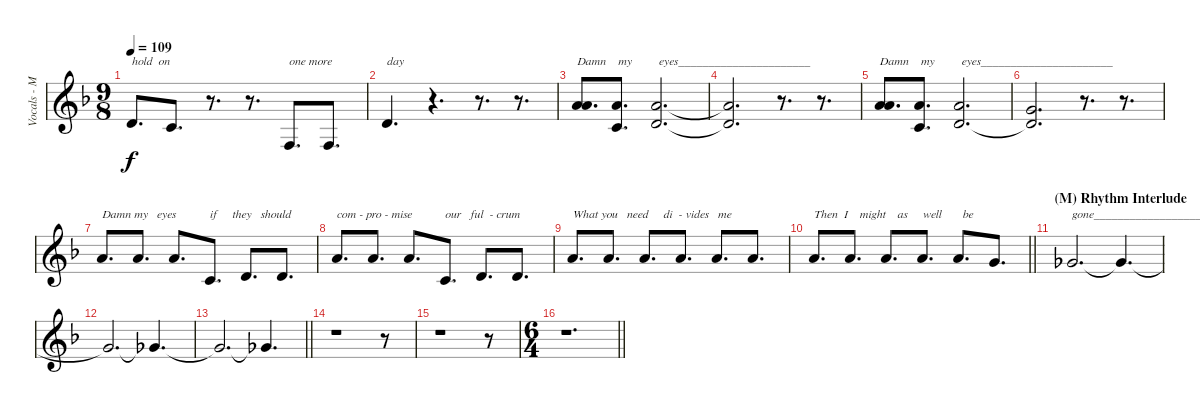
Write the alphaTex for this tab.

\track ("Vocals - Maynard" "Vocals - M") {instrument tuba}
\staff {score}
\tuning (E4 B3 G3 D3 A2 E2) {hide}
\ts (9 8)
\tempo 109
\clef g2
\ks dminor
3.2.8{d txt "hold  on" dy f} 1.2.8{d} r.8{d} r.8{d} 3.4.8{d txt "one more"} 3.4.8{d} |
3.2.4{d txt "day"} r.4{d} r.8{d} r.8{d} |
(5.1 10.2).8{d txt "Damn    my         eyes______________________"} (5.1 1.2).8{d} (5.1 3.2).2{d} |
(5.1{t} 3.2{t}).2{d} r.8{d} r.8{d} |
(5.1 10.2).8{d txt "Damn    my         eyes______________________"} (5.1 1.2).8{d} (5.1 3.2).2{d} |
(3.1 3.2{t}).2{d} r.8{d} r.8{d} |
5.1.8{d txt "Damn my   eyes"} 5.1.8{d} 5.1.8{d} 1.2.8{d txt "if     they   should"} 3.2.8{d} 3.2.8{d} |
5.1.8{d txt "com - pro - mise"} 5.1.8{d} 5.1.8{d} 1.2.8{d txt "our   ful  - crum"} 3.2.8{d} 3.2.8{d} |
5.1.8{d txt "What you   need     di  - vides   me"} 5.1.8{d} 5.1.8{d} 5.1.8{d} 5.1.8{d} 5.1.8{d} |
\barLineRight lightlight
5.1.8{d txt "Then  I    might    as     well       be"} 5.1.8{d} 5.1.8{d} 5.1.8{d} 5.1.8{d} 3.1.8{d} |
\section ("" "(M) Rhythm Interlude")
2.1.2{d txt "gone____________________________________" volume 0} 2.1{t}.4{d} |
2.1{t}.2{d} 2.1{t}.4{d} |
\barLineRight lightlight
2.1{t}.2{d} 2.1{t}.4{d} |
r.1{volume 9} r.8 |
r.1 r.8 |
\ts (6 4)
\barLineRight lightlight
r.1{d}
